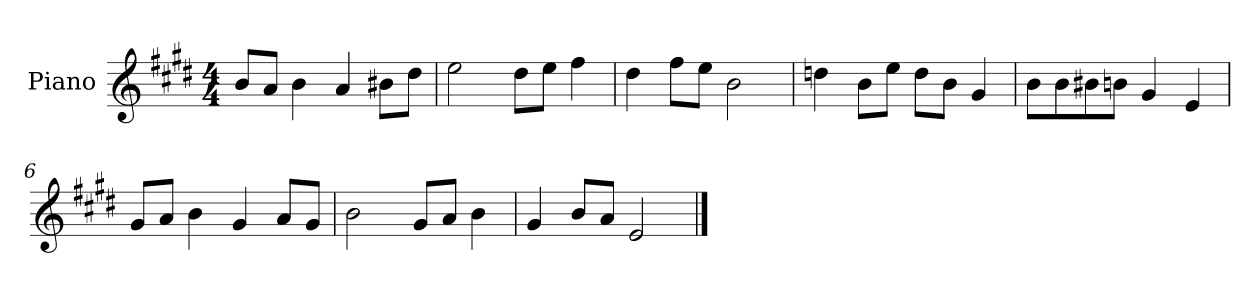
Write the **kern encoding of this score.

**kern
*part1
*staff1
*I"Piano
*I'P-no
*clefG2
*k[f#c#g#d#]
*M4/4
*MM90
=1
8b/L
8a/J
4b\
4a/
8b#X\L
8dd#\J
=2
2ee\
8dd#\L
8ee\J
4ff#\
=3
4dd#\
8ff#\L
8ee\J
2b\
=4
4ddn\
8b\L
8ee\J
8dd\L
8b\J
4g#/
=5
8b\L
8b\
8b#X\
8bn\J
4g#/
4e/
=6
8g#/L
8a/J
4b\
4g#/
8a/L
8g#/J
!!LO:LB:g=z
=7
2b\
8g#/L
8a/J
4b\
=8
4g#/
8b/L
8a/J
2e/
==
*-
